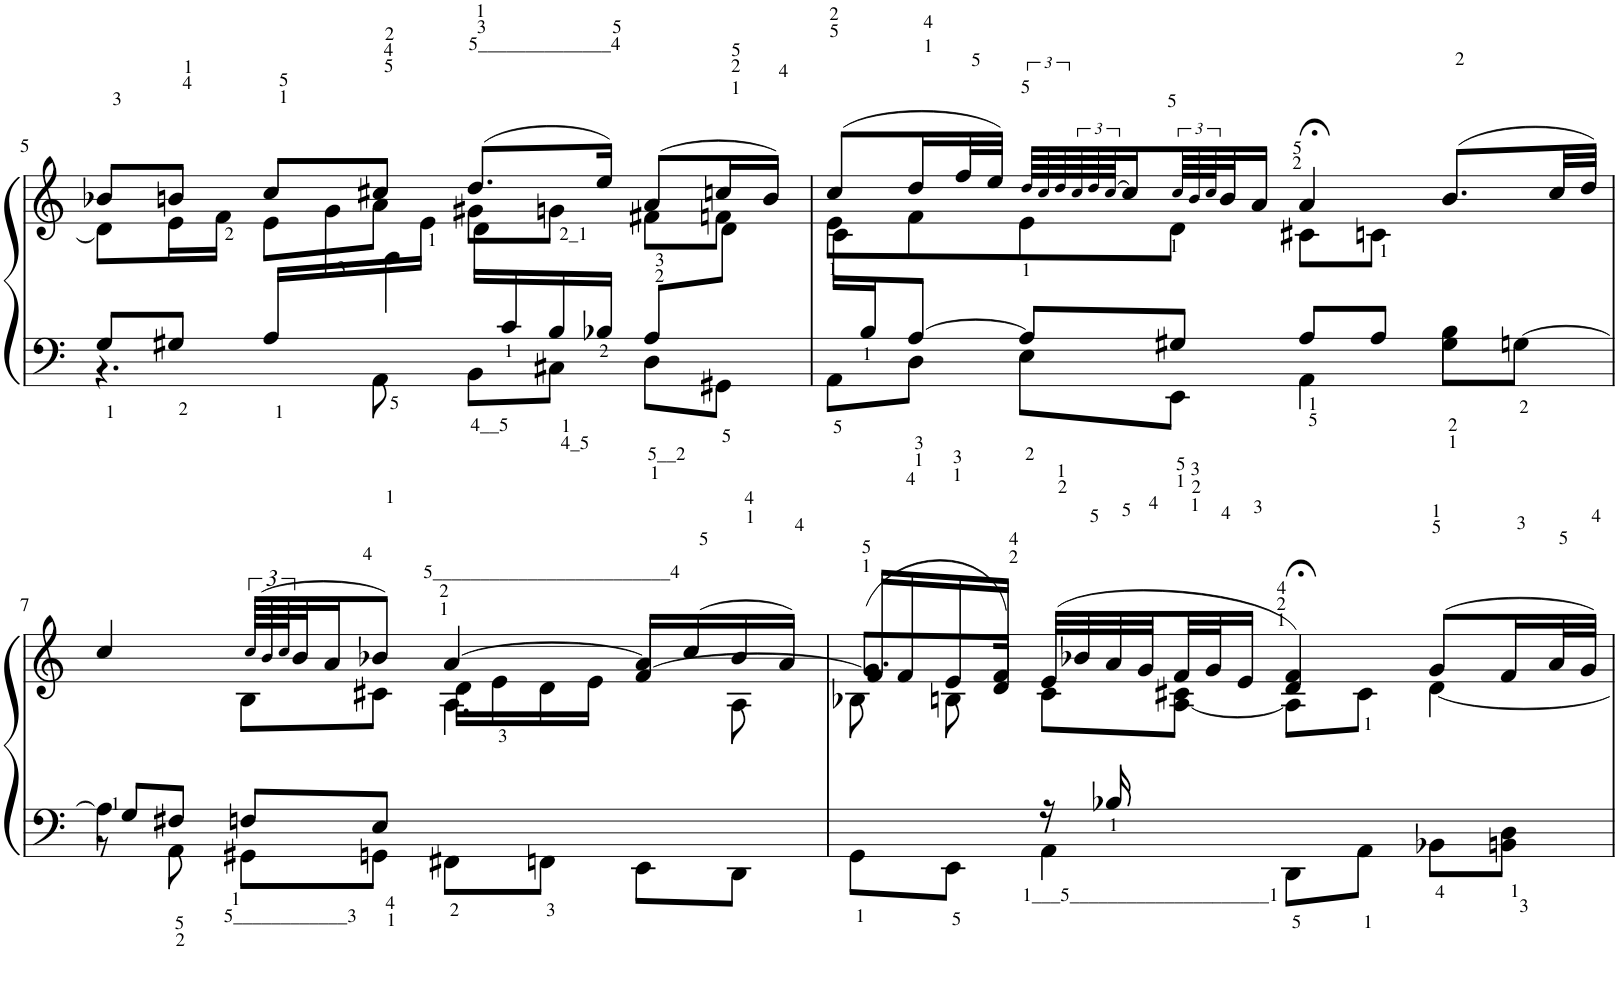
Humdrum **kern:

**kern	**kern
*part1	*part1
*staff2	*staff1
*I"Piano	*
*I'Pno.	*
!!LO:PB:g=z
*clefF4	*clefG2
*k[]	*k[]
*M4/4	*M4/4
*met(c)	*met(c)
=5	=5
*^	*^
*	*	*	*^
8G</L	4.r	8b-X/L	8d\L]	16ryy
*	*	*	*v	*v
8G#X</J	.	8bn/J	16e\L
.	.	.	16f\JJ
16A</LL	.	8cc/L	8e\L
*	*	*	*^
4ryy	.	.	.	16g\
.	8AA\	8cc#X/J	8a\J	16f\
.	.	.	.	16e\JJ
.	8BB\L	(8.dd/L	8g#X\L	16d\LL
16c/	.	.	.	16ryy
*	*	*	*v	*v
16B</	8C#X\J	.	8gn\J
16B-X/JJ	.	16ee/Jk)	.
8A</L	8D\L	(8a/L	8f#X\L
*	*	*	*^
8ryy	8GG#X\J	16ccn/L	8fn\J	8d\J
.	.	16b/JJ)	.	.
=6	=6	=6	=6	=6
*	*^	*	*	*
2.ryy	16ryy	8AA\L	(8cc/L	8e\L	16c\LL
.	16B/J	.	.	.	2...ryy
.	[8A/J	8D\J	16dd/L	8f\	.
.	.	.	32ff/L	.	.
.	.	.	32ee/JJJ)	.	.
.	8A/L]	8E\L	96dd!/LLLL	8e\	.
.	.	.	96cc!/	.	.
.	.	.	96dd!/	.	.
.	.	.	96cc!/	.	.
.	.	.	96dd!/	.	.
.	.	.	[96cc!/JJ	.	.
.	.	.	16cc/]	.	.
.	8G#X/J	8EE\J	96cc!/LL	8d\J	.
.	.	.	96b!/	.	.
.	.	.	96cc!/J	.	.
.	.	.	32b/J	.	.
.	.	.	16a/JJ	.	.
.	8A/L	4AA\	4a;</	8c#X\L	.
.	8A/J	.	.	8cn\J	.
4B\	8G#\L	4ryy	(8.b/L	4ryy	.
.	[8Gn\J	.	.	.	.
.	.	.	32cc/LL	.	.
.	.	.	32dd/JJJ)	.	.
!!LO:LB:g=z	!!	!!
=7	=7	=7	=7	=7	=7
4A\	8G/L]	8r	4cc/	4ryy	2ryy
.	8F#X<</J	8AA\	.	.	.
2.ryy	8Fn</L	8GG#X\L	(96cc!/LLLL	8B\L	.
.	.	.	96b!/	.	.
.	.	.	96cc!/J	.	.
.	.	.	32b/J	.	.
.	.	.	16a/J	.	.
.	8E<</J	8GGn\J	8b-X/J)	8c#X\J	.
.	2ryy	8FF#X\L	[4a/	4.A\	16d\LL
.	.	.	.	.	16e\
.	.	8FFn\J	.	.	16d\
.	.	.	.	.	16e\JJ
.	.	8EE\L	16a/LL]	.	[4f/
.	.	.	(16cc/	.	.
.	.	8DD\J	16b-/	8A\	.
.	.	.	16a/JJ)	.	.
*	*v	*v	*	*	*
=8	=8	=8	=8	=8
4ryy	8GG\L	(8.g/L	8B-X\	16f/LL]
.	.	.	.	16f/
.	8EE\J	.	8Bn\	16e/
.	.	16f/Jk)	.	16d/JJ
16r	4AA\	(32e/LLL	8c\L	2.ryy
.	.	32b-X/	.	.
16B-X/	.	32a/	.	.
.	.	32g/	.	.
8ryy	.	32f/	[8A\ 8c#X\J	.
.	.	32g/J	.	.
.	.	16e/JJ	.	.
2ryy	8DD\L	4d/;< 4f/;<)	8A\L]	.
.	8AA\J	.	8c#\J	.
.	8BB-X\L	(8g/L	[4d\	.
.	8BBn\ 8D\J	16f/L	.	.
.	.	32a/L	.	.
.	.	32g/JJJ)	.	.
*v	*v	*	*	*
*	*v	*v	*v
=	=
*-	*-
